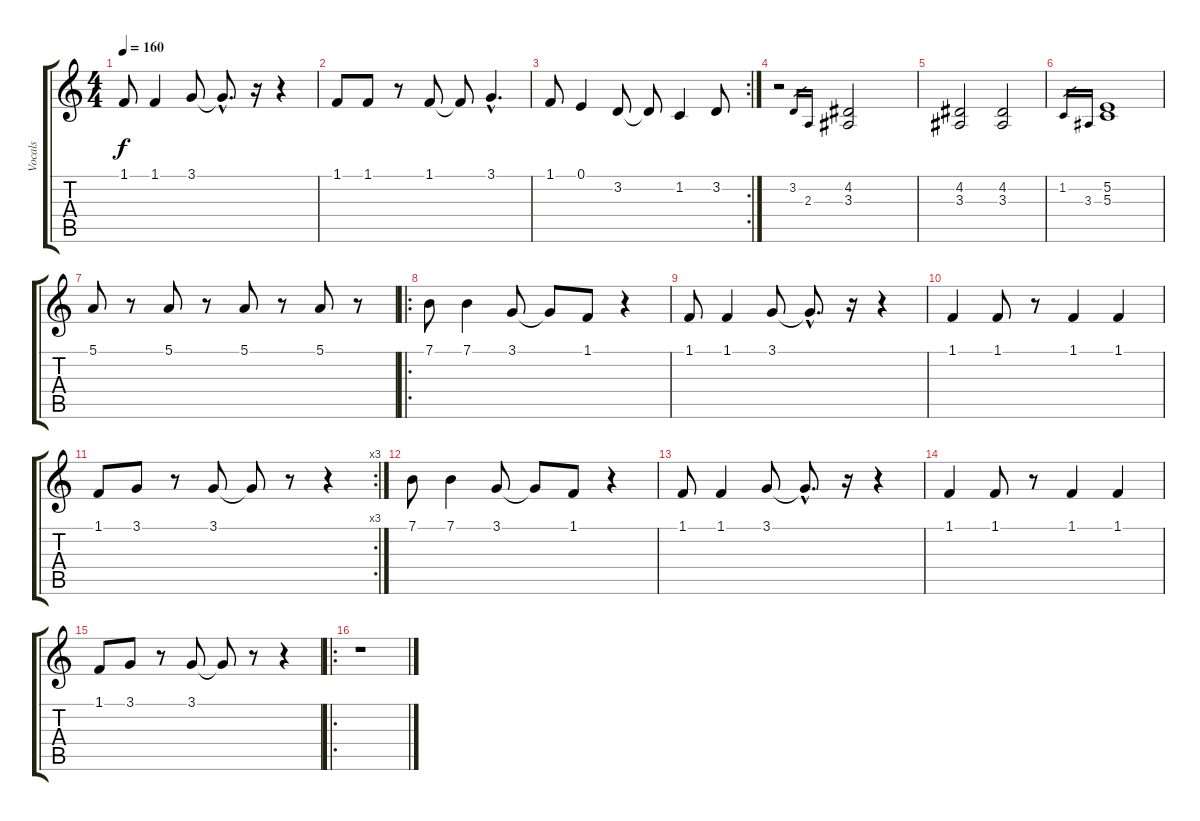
\track ("Vocals" "Vocals") {instrument trumpet}
\staff {score tabs}
\tuning (E4 B3 G3 D3 A2 E2) {hide}
\ts (4 4)
\tempo 160
\clef g2
\ks c
1.1.8{dy f} 1.1.4 3.1.8 3.1{hac t}.8{d} r.16 r.4 |
1.1.8 1.1.8 r.8 1.1.8 1.1{t}.8 3.1{hac}.4{d} |
\rc 2
1.1.8 0.1.4 3.2.8 3.2{t}.8 1.2.4 3.2.8 |
r.2 3.2.16{gr} 2.3.16{gr} (4.2 3.3).2 |
(4.2 3.3).2 (4.2 3.3).2 |
1.2.16{gr} 3.3.16{gr} (5.2 5.3).1 |
5.1.8 r.8 5.1.8 r.8 5.1.8 r.8 5.1.8 r.8 |
\ro
7.1.8 7.1.4 3.1.8 3.1{t}.8 1.1.8 r.4 |
1.1.8 1.1.4 3.1.8 3.1{hac t}.8{d} r.16 r.4 |
1.1.4 1.1.8 r.8 1.1.4 1.1.4 |
\rc 3
1.1.8 3.1.8 r.8 3.1.8 3.1{t}.8 r.8 r.4 |
7.1.8 7.1.4 3.1.8 3.1{t}.8 1.1.8 r.4 |
1.1.8 1.1.4 3.1.8 3.1{hac t}.8{d} r.16 r.4 |
1.1.4 1.1.8 r.8 1.1.4 1.1.4 |
1.1.8 3.1.8 r.8 3.1.8 3.1{t}.8 r.8 r.4 |
\ro
r.1
